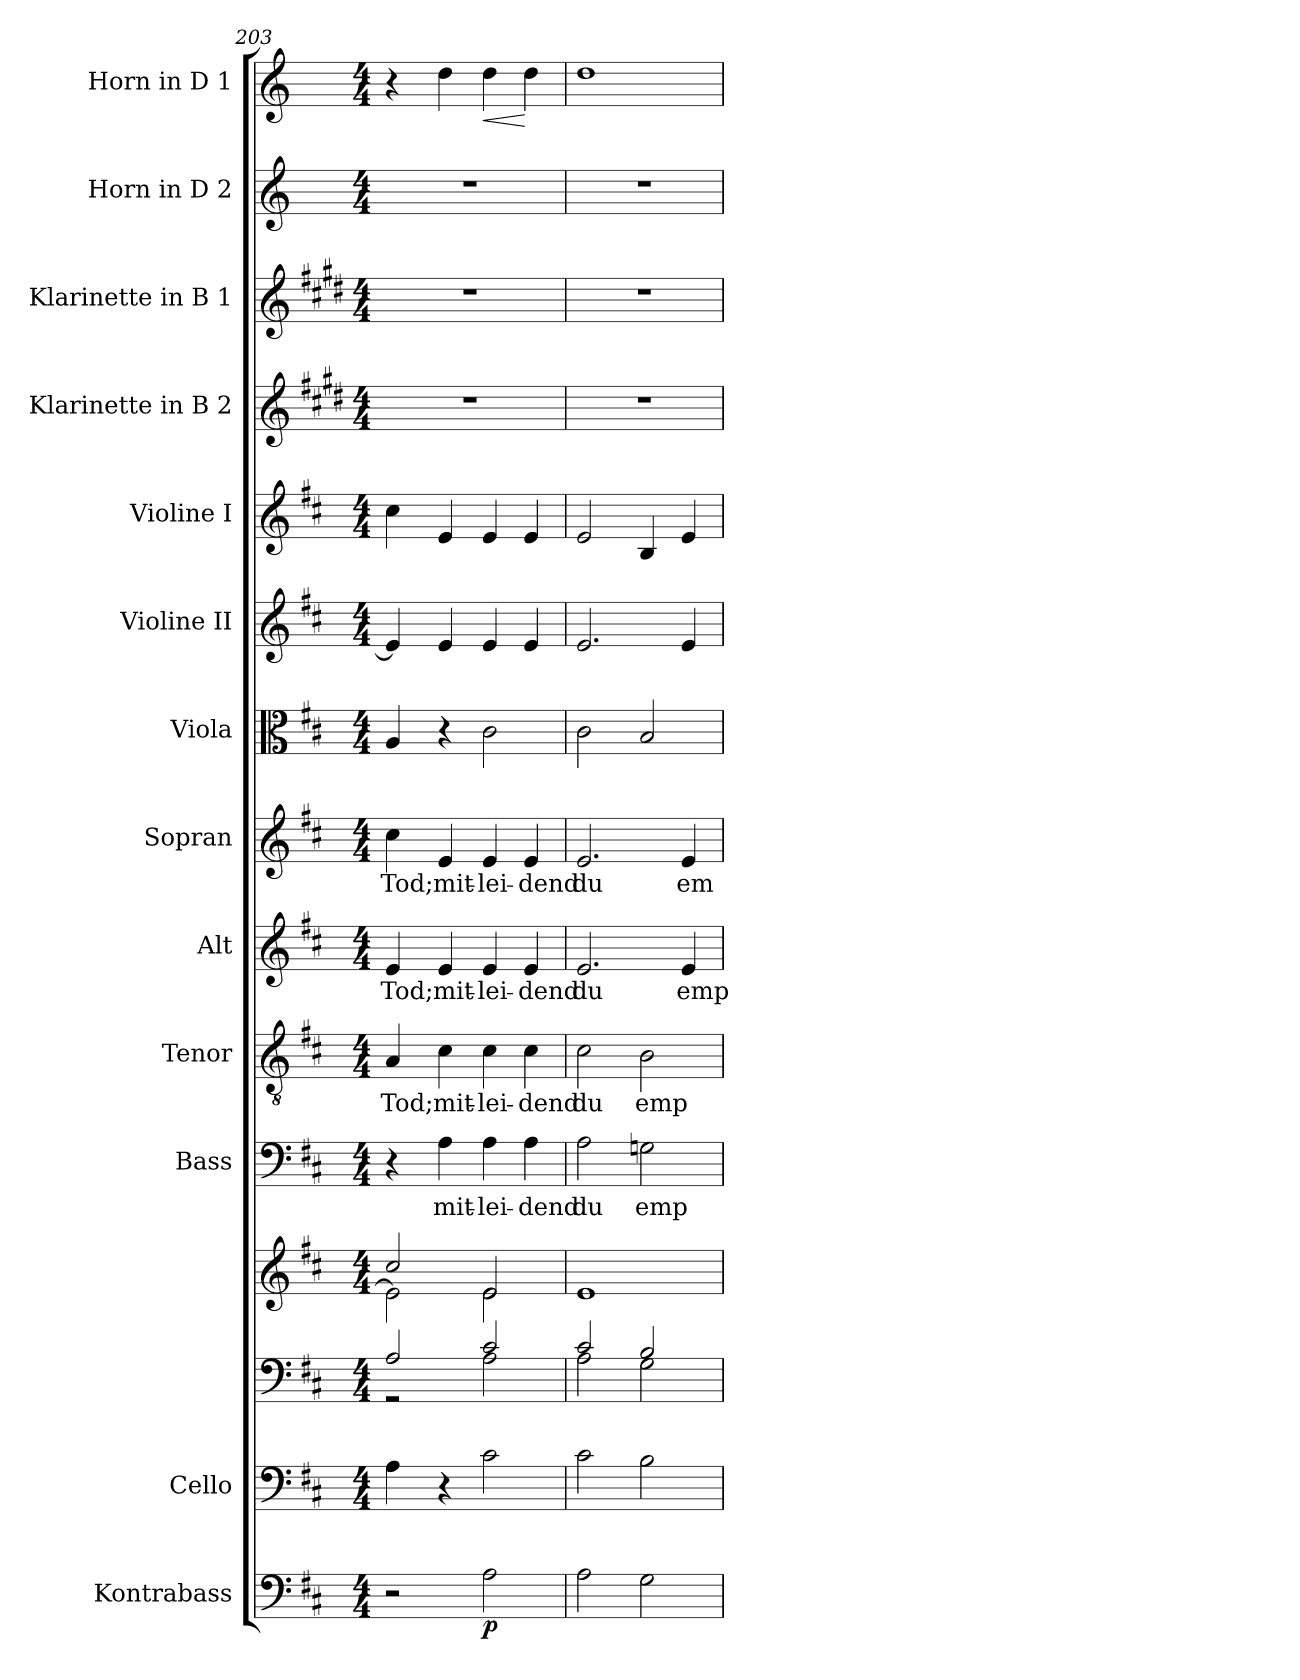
**kern	**dynam	**kern	**kern	**kern	**kern	**text	**kern	**text	**kern	**text	**kern	**text	**kern	**kern	**kern	**kern	**kern	**kern	**kern	**dynam
*part14	*part14	*part13	*part12	*part12	*part11	*part11	*part10	*part10	*part9	*part9	*part8	*part8	*part7	*part6	*part5	*part4	*part3	*part2	*part1	*part1
*staff15	*staff15	*staff14	*staff13	*staff12	*staff11	*staff11	*staff10	*staff10	*staff9	*staff9	*staff8	*staff8	*staff7	*staff6	*staff5	*staff4	*staff3	*staff2	*staff1	*staff1
*I"Kontrabass	*	*I"Cello	*	*	*I"Bass	*	*I"Tenor	*	*I"Alt	*	*I"Sopran	*	*I"Viola	*I"Violine II	*I"Violine I	*I"Klarinette in B 2	*I"Klarinette in B 1	*I"Horn in D 2	*I"Horn in D 1	*
*I'Kb.	*	*	*	*	*I'B	*	*I'T	*	*I'A	*	*I'S	*	*I'Vla.	*I'Vl. II	*I'Vl. I	*	*	*I'Hrn. 2	*I'Hrn. 1	*
*clefF4	*	*clefF4	*clefF4	*clefG2	*clefF4	*	*clefGv2	*	*clefG2	*	*clefG2	*	*clefC3	*clefG2	*clefG2	*clefG2	*clefG2	*clefG2	*clefG2	*
*ITrd7c12	*	*	*	*	*	*	*	*	*	*	*	*	*	*	*	*ITrd1c2	*ITrd1c2	*ITrd-1c-2	*ITrd-1c-2	*
*k[f#c#]	*	*k[f#c#]	*k[f#c#]	*k[f#c#]	*k[f#c#]	*	*k[f#c#]	*	*k[f#c#]	*	*k[f#c#]	*	*k[f#c#]	*k[f#c#]	*k[f#c#]	*k[f#c#]	*k[f#c#]	*k[f#c#]	*k[f#c#]	*
*D:	*	*D:	*D:	*D:	*D:	*	*D:	*	*D:	*	*D:	*	*D:	*D:	*D:	*D:	*D:	*D:	*D:	*
*M4/4	*	*M4/4	*M4/4	*M4/4	*M4/4	*	*M4/4	*	*M4/4	*	*M4/4	*	*M4/4	*M4/4	*M4/4	*M4/4	*M4/4	*M4/4	*M4/4	*
=203	=203	=203	=203	=203	=203	=203	=203	=203	=203	=203	=203	=203	=203	=203	=203	=203	=203	=203	=203	=203
*	*	*	*^	*^	*	*	*	*	*	*	*	*	*	*	*	*	*	*	*	*
!	!	!	!	!	!	!	!	!	!	!LO:LY:b	!	!LO:LY:b	!	!LO:LY:b	!	!	!	!	!	!	!	!
2r	.	4A\	2A/	2rGG	2cc#/	2e\]	4r	.	4A/	Tod;	4e/	Tod;	4cc#\	Tod;	4A/	4e/]	4cc#\	1r	1r	1r	4r	.
!	!	!	!	!	!	!	!	!LO:LY:b	!	!LO:LY:b	!	!LO:LY:b	!	!LO:LY:b	!	!	!	!	!	!	!	!
.	.	4r	.	.	.	.	4A\	mit-	4c#\	mit-	4e/	mit-	4e/	mit-	4r	4e/	4e/	.	.	.	4ee\	.
!	!LO:DY:b	!	!	!	!	!	!	!LO:LY:b	!	!LO:LY:b	!	!LO:LY:b	!	!LO:LY:b	!	!	!	!	!	!	!	!LO:HP:b
2AA\	p	2c#\	2c#/	2A\	2e/	2e\	4A\	-lei-	4c#\	-lei-	4e/	-lei-	4e/	-lei-	2c#\	4e/	4e/	.	.	.	4ee\	<
!	!	!	!	!	!	!	!	!LO:LY:b	!	!LO:LY:b	!	!LO:LY:b	!	!LO:LY:b	!	!	!	!	!	!	!	!
.	.	.	.	.	.	.	4A\	-dend	4c#\	-dend	4e/	-dend	4e/	-dend	.	4e/	4e/	.	.	.	4ee\	[
*	*	*	*	*	*v	*v	*	*	*	*	*	*	*	*	*	*	*	*	*	*	*	*
=204	=204	=204	=204	=204	=204	=204	=204	=204	=204	=204	=204	=204	=204	=204	=204	=204	=204	=204	=204	=204	=204
!	!	!	!	!	!	!	!LO:LY:b	!	!LO:LY:b	!	!LO:LY:b	!	!LO:LY:b	!	!	!	!	!	!	!	!
2AA\	.	2c#\	2c#/	2A\	1e	2A\	du	2c#\	du	2.e/	du	2.e/	du	2c#\	2.e/	2e/	1r	1r	1r	1ee	.
!	!	!	!	!	!	!	!LO:LY:b	!	!LO:LY:b	!	!	!	!	!	!	!	!	!	!	!	!
2GG\	.	2B\	2B/	2G\	.	2Gn\	emp-	2B\	emp-	.	.	.	.	2B/	.	4B/	.	.	.	.	.
!	!	!	!	!	!	!	!	!	!	!	!LO:LY:b	!	!LO:LY:b	!	!	!	!	!	!	!	!
.	.	.	.	.	.	.	.	.	.	4e/	emp-	4e/	em-	.	4e/	4e/	.	.	.	.	.
*	*	*	*v	*v	*	*	*	*	*	*	*	*	*	*	*	*	*	*	*	*	*
=	=	=	=	=	=	=	=	=	=	=	=	=	=	=	=	=	=	=	=	=
*-	*-	*-	*-	*-	*-	*-	*-	*-	*-	*-	*-	*-	*-	*-	*-	*-	*-	*-	*-	*-
